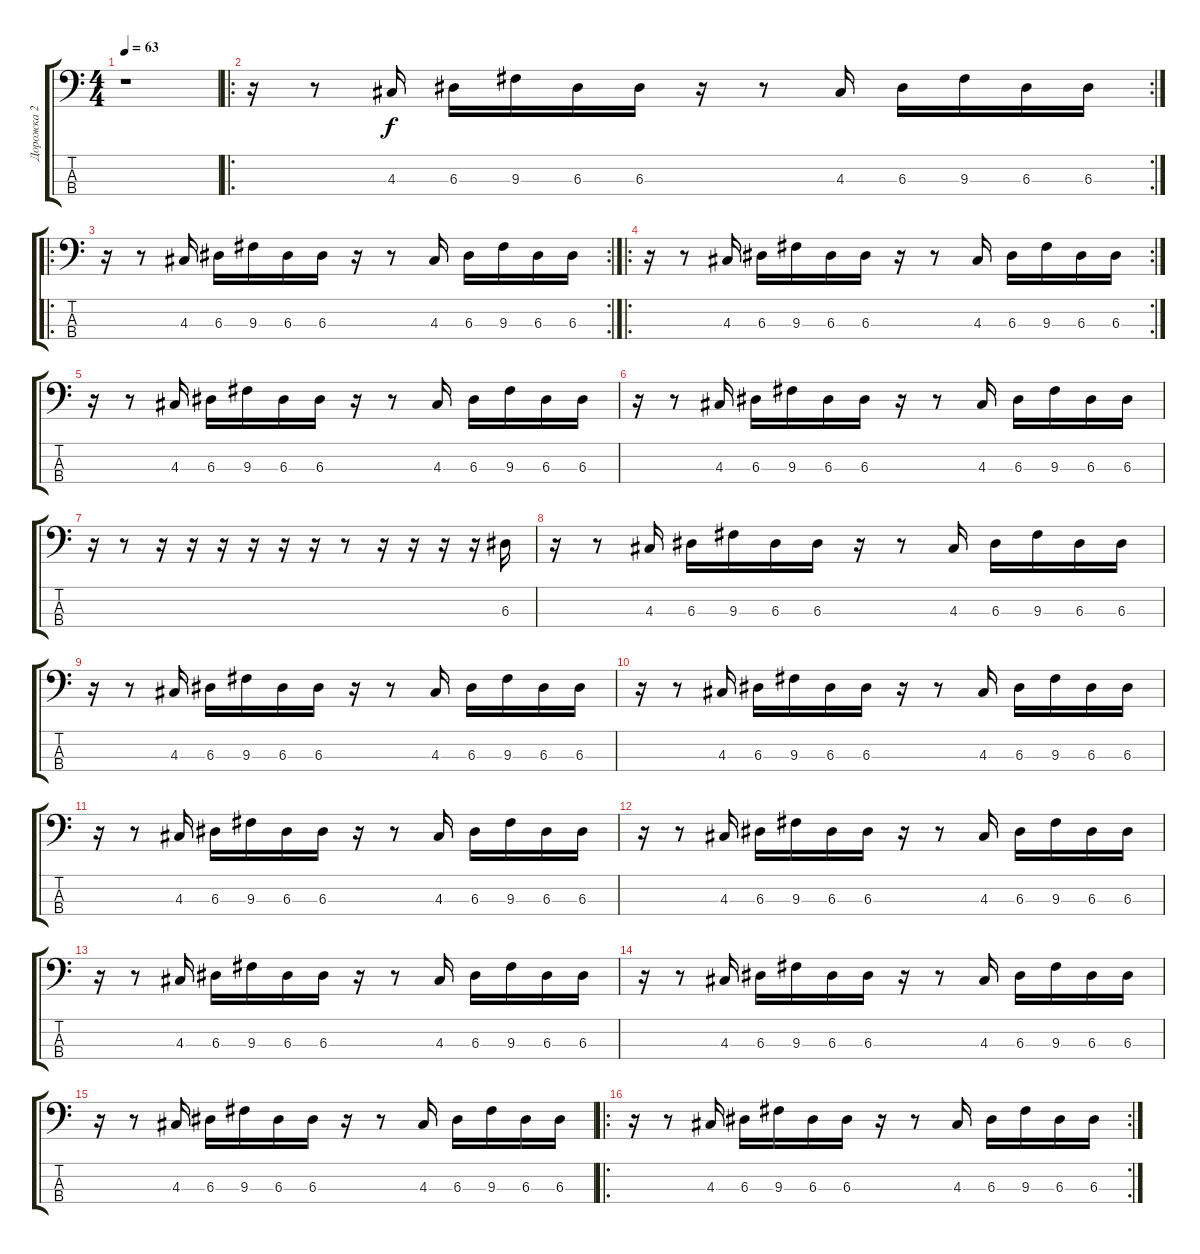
\track ("Дорожка 2" "Дорожка 2") {instrument synthbass2}
\staff {score tabs}
\tuning (G2 D2 A1 E1) {hide}
\ts (4 4)
\tempo 63
\clef f4
\ks c
r.1{dy f instrument synthbass2} |
\ro
\rc 2
r.16 r.8 4.3.16 6.3.16 9.3.16 6.3.16 6.3.16 r.16 r.8 4.3.16 6.3.16 9.3.16 6.3.16 6.3.16 |
\ro
\rc 2
r.16 r.8 4.3.16 6.3.16 9.3.16 6.3.16 6.3.16 r.16 r.8 4.3.16 6.3.16 9.3.16 6.3.16 6.3.16 |
\ro
\rc 2
r.16 r.8 4.3.16 6.3.16 9.3.16 6.3.16 6.3.16 r.16 r.8 4.3.16 6.3.16 9.3.16 6.3.16 6.3.16 |
r.16 r.8 4.3.16 6.3.16 9.3.16 6.3.16 6.3.16 r.16 r.8 4.3.16 6.3.16 9.3.16 6.3.16 6.3.16 |
r.16 r.8 4.3.16 6.3.16 9.3.16 6.3.16 6.3.16 r.16 r.8 4.3.16 6.3.16 9.3.16 6.3.16 6.3.16 |
r.16 r.8 r.16 r.16 r.16 r.16 r.16 r.16 r.8 r.16 r.16 r.16 r.16 6.3.16 |
r.16 r.8 4.3.16 6.3.16 9.3.16 6.3.16 6.3.16 r.16 r.8 4.3.16 6.3.16 9.3.16 6.3.16 6.3.16 |
r.16 r.8 4.3.16 6.3.16 9.3.16 6.3.16 6.3.16 r.16 r.8 4.3.16 6.3.16 9.3.16 6.3.16 6.3.16 |
r.16 r.8 4.3.16 6.3.16 9.3.16 6.3.16 6.3.16 r.16 r.8 4.3.16 6.3.16 9.3.16 6.3.16 6.3.16 |
r.16 r.8 4.3.16 6.3.16 9.3.16 6.3.16 6.3.16 r.16 r.8 4.3.16 6.3.16 9.3.16 6.3.16 6.3.16 |
r.16 r.8 4.3.16 6.3.16 9.3.16 6.3.16 6.3.16 r.16 r.8 4.3.16 6.3.16 9.3.16 6.3.16 6.3.16 |
r.16 r.8 4.3.16 6.3.16 9.3.16 6.3.16 6.3.16 r.16 r.8 4.3.16 6.3.16 9.3.16 6.3.16 6.3.16 |
r.16 r.8 4.3.16 6.3.16 9.3.16 6.3.16 6.3.16 r.16 r.8 4.3.16 6.3.16 9.3.16 6.3.16 6.3.16 |
r.16 r.8 4.3.16 6.3.16 9.3.16 6.3.16 6.3.16 r.16 r.8 4.3.16 6.3.16 9.3.16 6.3.16 6.3.16 |
\ro
\rc 2
r.16 r.8 4.3.16 6.3.16 9.3.16 6.3.16 6.3.16 r.16 r.8 4.3.16 6.3.16 9.3.16 6.3.16 6.3.16
